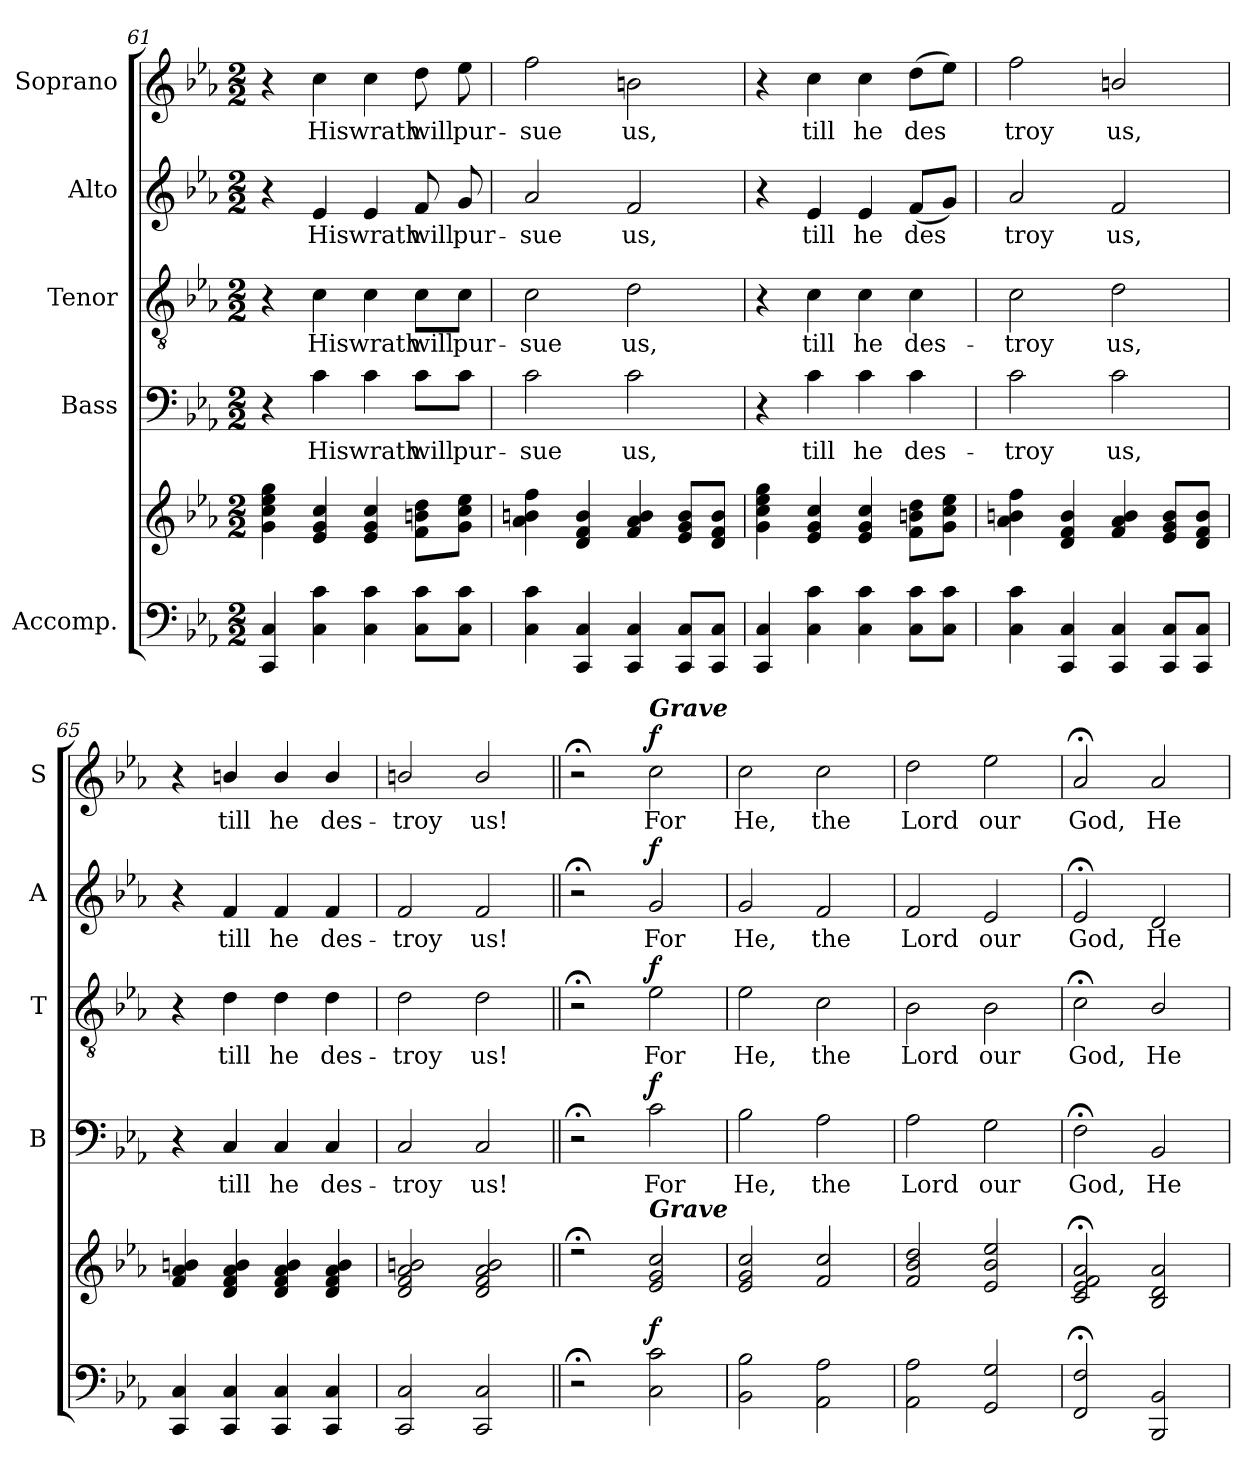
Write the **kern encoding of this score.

**kern	**kern	**dynam	**kern	**text	**dynam	**kern	**text	**dynam	**kern	**text	**dynam	**kern	**text	**dynam
*part5	*part5	*part5	*part4	*part4	*part4	*part3	*part3	*part3	*part2	*part2	*part2	*part1	*part1	*part1
*staff6	*staff5	*staff5/6	*staff4	*staff4	*staff4	*staff3	*staff3	*staff3	*staff2	*staff2	*staff2	*staff1	*staff1	*staff1
*I"Accomp.	*	*	*I"Bass	*	*	*I"Tenor	*	*	*I"Alto	*	*	*I"Soprano	*	*
*	*	*	*I'B	*	*	*I'T	*	*	*I'A	*	*	*I'S	*	*
*clefF4	*clefG2	*	*clefF4	*	*	*clefGv2	*	*	*clefG2	*	*	*clefG2	*	*
*k[b-e-a-]	*k[b-e-a-]	*	*k[b-e-a-]	*	*	*k[b-e-a-]	*	*	*k[b-e-a-]	*	*	*k[b-e-a-]	*	*
*E-:	*E-:	*	*E-:	*	*	*E-:	*	*	*E-:	*	*	*E-:	*	*
*M2/2	*M2/2	*	*M2/2	*	*	*M2/2	*	*	*M2/2	*	*	*M2/2	*	*
=61	=61	=61	=61	=61	=61	=61	=61	=61	=61	=61	=61	=61	=61	=61
4CC/ 4C/	4g\ 4cc\ 4ee-\ 4gg\	.	4r	.	.	4r	.	.	4r	.	.	4r	.	.
!	!	!	!	!LO:LY:b	!	!	!LO:LY:b	!	!	!LO:LY:b	!	!	!LO:LY:b	!
4C\ 4c\	4e-/ 4g/ 4cc/	.	4c\	His	.	4c\	His	.	4e-/	His	.	4cc\	His	.
!	!	!	!	!LO:LY:b	!	!	!LO:LY:b	!	!	!LO:LY:b	!	!	!LO:LY:b	!
4C\ 4c\	4e-/ 4g/ 4cc/	.	4c\	wrath	.	4c\	wrath	.	4e-/	wrath	.	4cc\	wrath	.
!	!	!	!	!LO:LY:b	!	!	!LO:LY:b	!	!	!LO:LY:b	!	!	!LO:LY:b	!
8C\ 8c\L	8f\ 8bn\ 8dd\L	.	8c\L	will	.	8c\L	will	.	8f/	will	.	8dd\	will	.
!	!	!	!	!LO:LY:b	!	!	!LO:LY:b	!	!	!LO:LY:b	!	!	!LO:LY:b	!
8C\ 8c\J	8g\ 8cc\ 8ee-\J	.	8c\J	pur-	.	8c\J	pur-	.	8g/	pur-	.	8ee-\	pur-	.
=62	=62	=62	=62	=62	=62	=62	=62	=62	=62	=62	=62	=62	=62	=62
!	!	!	!	!LO:LY:b	!	!	!LO:LY:b	!	!	!LO:LY:b	!	!	!LO:LY:b	!
4C\ 4c\	4a-\ 4bn\ 4ff\	.	2c\	-sue	.	2c\	-sue	.	2a-/	-sue	.	2ff\	-sue	.
4CC/ 4C/	4d/ 4f/ 4b/	.	.	.	.	.	.	.	.	.	.	.	.	.
!	!	!	!	!LO:LY:b	!	!	!LO:LY:b	!	!	!LO:LY:b	!	!	!LO:LY:b	!
4CC/ 4C/	4f/ 4a-/ 4b/	.	2c\	us,	.	2d\	us,	.	2f/	us,	.	2bn\	us,	.
8CC/ 8C/L	8e-/ 8g/ 8b/L	.	.	.	.	.	.	.	.	.	.	.	.	.
8CC/ 8C/J	8d/ 8f/ 8b/J	.	.	.	.	.	.	.	.	.	.	.	.	.
=63	=63	=63	=63	=63	=63	=63	=63	=63	=63	=63	=63	=63	=63	=63
4CC/ 4C/	4g\ 4cc\ 4ee-\ 4gg\	.	4r	.	.	4r	.	.	4r	.	.	4r	.	.
!	!	!	!	!LO:LY:b	!	!	!LO:LY:b	!	!	!LO:LY:b	!	!	!LO:LY:b	!
4C\ 4c\	4e-/ 4g/ 4cc/	.	4c\	till	.	4c\	till	.	4e-/	till	.	4cc\	till	.
!	!	!	!	!LO:LY:b	!	!	!LO:LY:b	!	!	!LO:LY:b	!	!	!LO:LY:b	!
4C\ 4c\	4e-/ 4g/ 4cc/	.	4c\	he	.	4c\	he	.	4e-/	he	.	4cc\	he	.
!	!	!	!	!LO:LY:b	!	!	!LO:LY:b	!	!	!LO:LY:b	!	!	!LO:LY:b	!
8C\ 8c\L	8f\ 8bn\ 8dd\L	.	4c\	des-	.	4c\	des-	.	(<8f/L	des­	.	(>8dd\L	des­	.
8C\ 8c\J	8g\ 8cc\ 8ee-\J	.	.	.	.	.	.	.	8g/J)	.	.	8ee-\J)	.	.
=64	=64	=64	=64	=64	=64	=64	=64	=64	=64	=64	=64	=64	=64	=64
!	!	!	!	!LO:LY:b	!	!	!LO:LY:b	!	!	!LO:LY:b	!	!	!LO:LY:b	!
4C\ 4c\	4a-\ 4bn\ 4ff\	.	2c\	-troy	.	2c\	-troy	.	2a-/	troy	.	2ff\	troy	.
4CC/ 4C/	4d/ 4f/ 4b/	.	.	.	.	.	.	.	.	.	.	.	.	.
!	!	!	!	!LO:LY:b	!	!	!LO:LY:b	!	!	!LO:LY:b	!	!	!LO:LY:b	!
4CC/ 4C/	4f/ 4a-/ 4b/	.	2c\	us,	.	2d\	us,	.	2f/	us,	.	2bn/	us,	.
8CC/ 8C/L	8e-/ 8g/ 8b/L	.	.	.	.	.	.	.	.	.	.	.	.	.
8CC/ 8C/J	8d/ 8f/ 8b/J	.	.	.	.	.	.	.	.	.	.	.	.	.
=65	=65	=65	=65	=65	=65	=65	=65	=65	=65	=65	=65	=65	=65	=65
4CC/ 4C/	4f/ 4a-/ 4bn/	.	4r	.	.	4r	.	.	4r	.	.	4r	.	.
!	!	!	!	!LO:LY:b	!	!	!LO:LY:b	!	!	!LO:LY:b	!	!	!LO:LY:b	!
4CC/ 4C/	4d/ 4f/ 4a-/ 4b/	.	4C/	till	.	4d\	till	.	4f/	till	.	4bn/	till	.
!	!	!	!	!LO:LY:b	!	!	!LO:LY:b	!	!	!LO:LY:b	!	!	!LO:LY:b	!
4CC/ 4C/	4d/ 4f/ 4a-/ 4b/	.	4C/	he	.	4d\	he	.	4f/	he	.	4b/	he	.
!	!	!	!	!LO:LY:b	!	!	!LO:LY:b	!	!	!LO:LY:b	!	!	!LO:LY:b	!
4CC/ 4C/	4d/ 4f/ 4a-/ 4b/	.	4C/	des-	.	4d\	des-	.	4f/	des-	.	4b/	des-	.
=66	=66	=66	=66	=66	=66	=66	=66	=66	=66	=66	=66	=66	=66	=66
!	!	!	!	!LO:LY:b	!	!	!LO:LY:b	!	!	!LO:LY:b	!	!	!LO:LY:b	!
2CC/ 2C/	2d/ 2f/ 2a-/ 2bn/	.	2C/	-troy	.	2d\	-troy	.	2f/	-troy	.	2bn/	-troy	.
!	!	!	!	!LO:LY:b	!	!	!LO:LY:b	!	!	!LO:LY:b	!	!	!LO:LY:b	!
2CC/ 2C/	2d/ 2f/ 2a-/ 2b/	.	2C/	us!	.	2d\	us!	.	2f/	us!	.	2b/	us!	.
!!LO:LB:g=z
=67||	=67||	=67||	=67||	=67||	=67||	=67||	=67||	=67||	=67||	=67||	=67||	=67||	=67||	=67||
*	*^	*	*	*	*	*	*	*	*	*	*	*	*	*
2r;	2r;<	1ryy	.	2r;<	.	.	2r;<	.	.	2r;<	.	.	2r;<	.	.
!	!	!	!	!	!	!	!	!	!	!	!	!	!LO:TX:a:Bi:t=Grave	!	!
!	!LO:TX:a:Bi:t=Grave	!	!	!	!	!	!	!	!	!	!	!	!	!	!
!	!	!	!LO:DY:b	!	!LO:LY:b	!LO:DY:b	!	!LO:LY:b	!LO:DY:b	!	!LO:LY:b	!LO:DY:b	!	!LO:LY:b	!LO:DY:b
2C\ 2c\	2e-/ 2g/ 2cc/	.	f	2c\	For	f	2e-\	For	f	2g/	For	f	2cc\	For	f
=68	=68	=68	=68	=68	=68	=68	=68	=68	=68	=68	=68	=68	=68	=68	=68
!	!	!	!	!	!LO:LY:b	!	!	!LO:LY:b	!	!	!LO:LY:b	!	!	!LO:LY:b	!
2BB-\ 2B-\	2e-/ 2g/ 2cc/	1ryy	.	2B-\	He,	.	2e-\	He,	.	2g/	He,	.	2cc\	He,	.
!	!	!	!	!	!LO:LY:b	!	!	!LO:LY:b	!	!	!LO:LY:b	!	!	!LO:LY:b	!
2AA-\ 2A-\	2f/ 2cc/	.	.	2A-\	the	.	2c\	the	.	2f/	the	.	2cc\	the	.
=69	=69	=69	=69	=69	=69	=69	=69	=69	=69	=69	=69	=69	=69	=69	=69
!	!	!	!	!	!LO:LY:b	!	!	!LO:LY:b	!	!	!LO:LY:b	!	!	!LO:LY:b	!
2AA-\ 2A-\	2f/ 2b-/ 2dd/	1ryy	.	2A-\	Lord	.	2B-\	Lord	.	2f/	Lord	.	2dd\	Lord	.
!	!	!	!	!	!LO:LY:b	!	!	!LO:LY:b	!	!	!LO:LY:b	!	!	!LO:LY:b	!
2GG/ 2G/	2e-/ 2b-/ 2ee-/	.	.	2G\	our	.	2B-\	our	.	2e-/	our	.	2ee-\	our	.
=70	=70	=70	=70	=70	=70	=70	=70	=70	=70	=70	=70	=70	=70	=70	=70
!	!	!	!	!	!LO:LY:b	!	!	!LO:LY:b	!	!	!LO:LY:b	!	!	!LO:LY:b	!
2FF/;< 2F/;<	2c/;< 2e-/;< 2f/;< 2a-/;<	1ryy	.	2F;<\	God,	.	2c;<\	God,	.	2e-;/	God,	.	2a-;/	God,	.
!	!	!	!	!	!LO:LY:b	!	!	!LO:LY:b	!	!	!LO:LY:b	!	!	!LO:LY:b	!
2BBB-/ 2BB-/	2B-/ 2d/ 2a-/	.	.	2BB-/	He	.	2B-/	He	.	2d/	He	.	2a-/	He	.
*	*v	*v	*	*	*	*	*	*	*	*	*	*	*	*	*
=	=	=	=	=	=	=	=	=	=	=	=	=	=	=
*-	*-	*-	*-	*-	*-	*-	*-	*-	*-	*-	*-	*-	*-	*-
